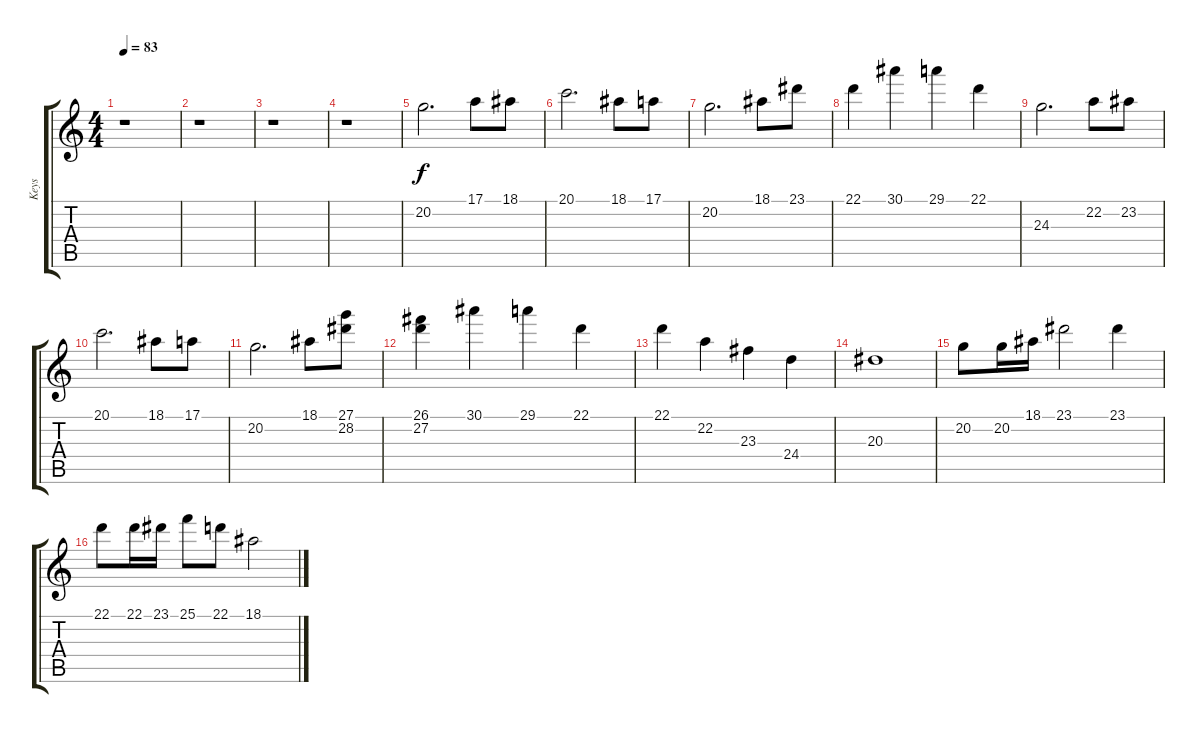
\track ("Keys" "Keys") {instrument rockorgan}
\staff {score tabs}
\tuning (E4 B3 G3 D3 A2 E2) {hide}
\ts (4 4)
\tempo 83
\clef g2
\ks c
r.1{dy f} |
r.1 |
r.1 |
r.1 |
20.2.2{d instrument rockorgan} 17.1.8 18.1.8 |
20.1.2{d} 18.1.8 17.1.8 |
20.2.2{d} 18.1.8 23.1.8 |
22.1.4 30.1.4 29.1.4 22.1.4 |
24.3.2{d} 22.2.8 23.2.8 |
20.1.2{d} 18.1.8 17.1.8 |
20.2.2{d} 18.1.8 (27.1 28.2).8 |
(26.1 27.2).4 30.1.4 29.1.4 22.1.4 |
22.1.4 22.2.4 23.3.4 24.4.4 |
20.3.1 |
20.2.8 20.2.16 18.1.16 23.1.2 23.1.4 |
22.1.8 22.1.16 23.1.16 25.1.8 22.1.8 18.1.2
